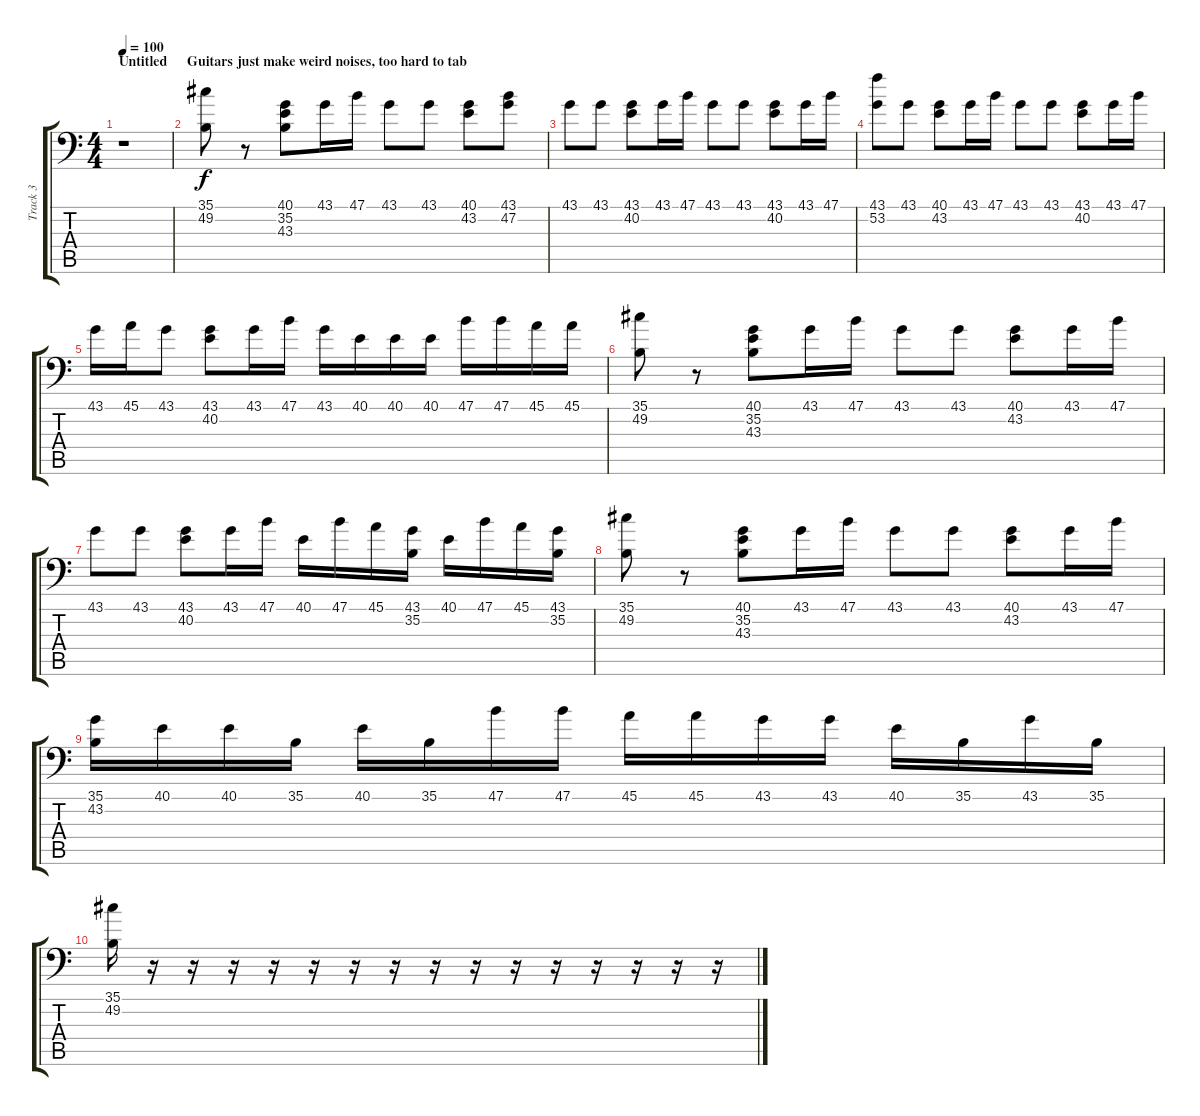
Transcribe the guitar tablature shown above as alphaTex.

\track ("Track 3" "Track 3") {instrument acousticgrandpiano}
\staff {score tabs}
\tuning (C-1 C-1 C-1 C-1 C-1 C-1) {hide}
\ts (4 4)
\section ("" "Untitled")
\tempo 100
\clef f4
\ks c
r.1{dy f} |
\section ("" "Guitars just make weird noises, too hard to tab")
(35.1 49.2).8 r.8 (40.1 35.2 43.3).8 43.1.16 47.1.16 43.1.8 43.1.8 (40.1 43.2).8 (43.1 47.2).8 |
43.1.8 43.1.8 (43.1 40.2).8 43.1.16 47.1.16 43.1.8 43.1.8 (43.1 40.2).8 43.1.16 47.1.16 |
(43.1 53.2).8 43.1.8 (40.1 43.2).8 43.1.16 47.1.16 43.1.8 43.1.8 (43.1 40.2).8 43.1.16 47.1.16 |
43.1.16 45.1.16 43.1.8 (43.1 40.2).8 43.1.16 47.1.16 43.1.16 40.1.16 40.1.16 40.1.16 47.1.16 47.1.16 45.1.16 45.1.16 |
(35.1 49.2).8 r.8 (40.1 35.2 43.3).8 43.1.16 47.1.16 43.1.8 43.1.8 (40.1 43.2).8 43.1.16 47.1.16 |
43.1.8 43.1.8 (43.1 40.2).8 43.1.16 47.1.16 40.1.16 47.1.16 45.1.16 (43.1 35.2).16 40.1.16 47.1.16 45.1.16 (43.1 35.2).16 |
(35.1 49.2).8 r.8 (40.1 35.2 43.3).8 43.1.16 47.1.16 43.1.8 43.1.8 (40.1 43.2).8 43.1.16 47.1.16 |
(35.1 43.2).16 40.1.16 40.1.16 35.1.16 40.1.16 35.1.16 47.1.16 47.1.16 45.1.16 45.1.16 43.1.16 43.1.16 40.1.16 35.1.16 43.1.16 35.1.16 |
(35.1 49.2).16 r.16 r.16 r.16 r.16 r.16 r.16 r.16 r.16 r.16 r.16 r.16 r.16 r.16 r.16 r.16
